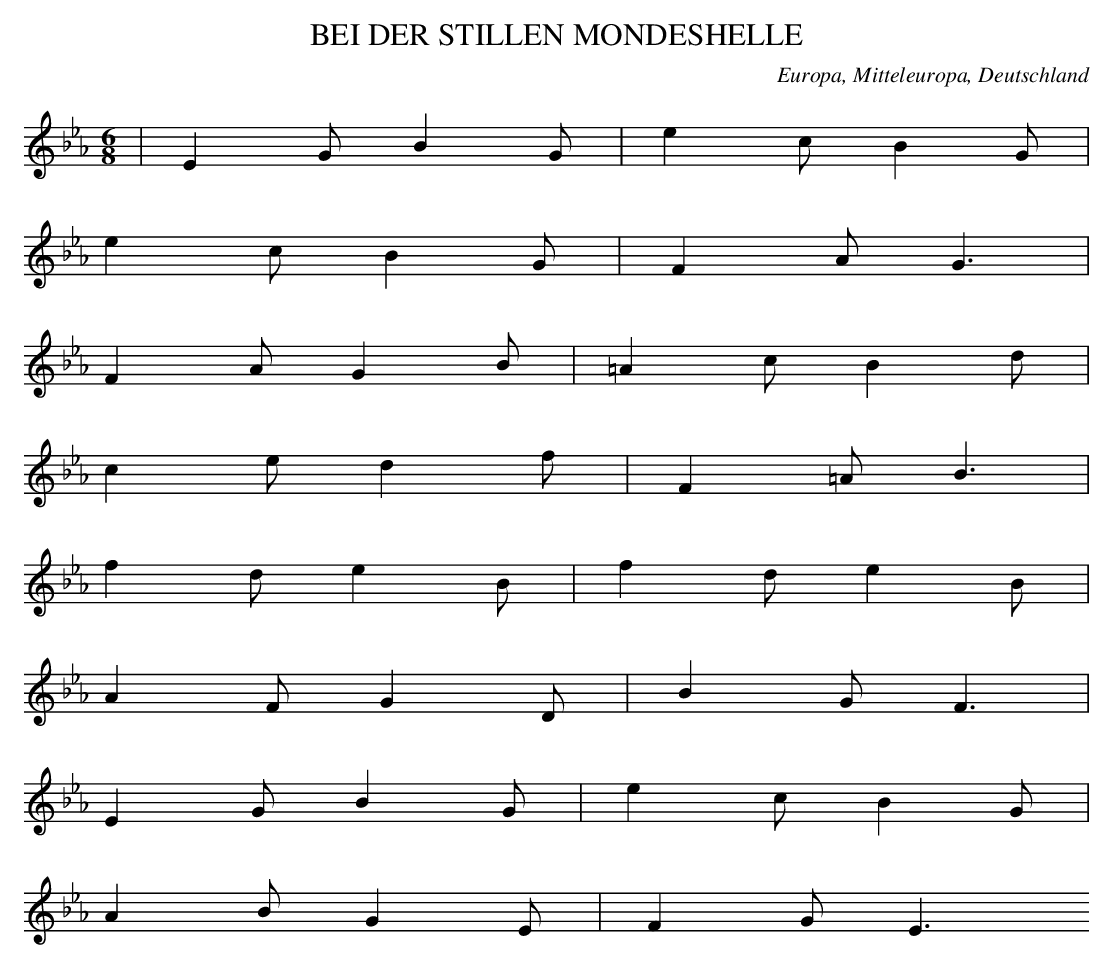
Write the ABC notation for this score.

X:1
T: BEI DER STILLEN MONDESHELLE
O: Europa, Mitteleuropa, Deutschland
M: 6/8
L: 1/8
K: Eb
 | E2GB2G | e2cB2G |
e2cB2G | F2AG3 |
F2AG2B | =A2cB2d |
c2ed2f | F2=AB3 |
f2de2B | f2de2B |
A2FG2D | B2GF3 |
E2GB2G | e2cB2G |
A2BG2E | F2GE3
